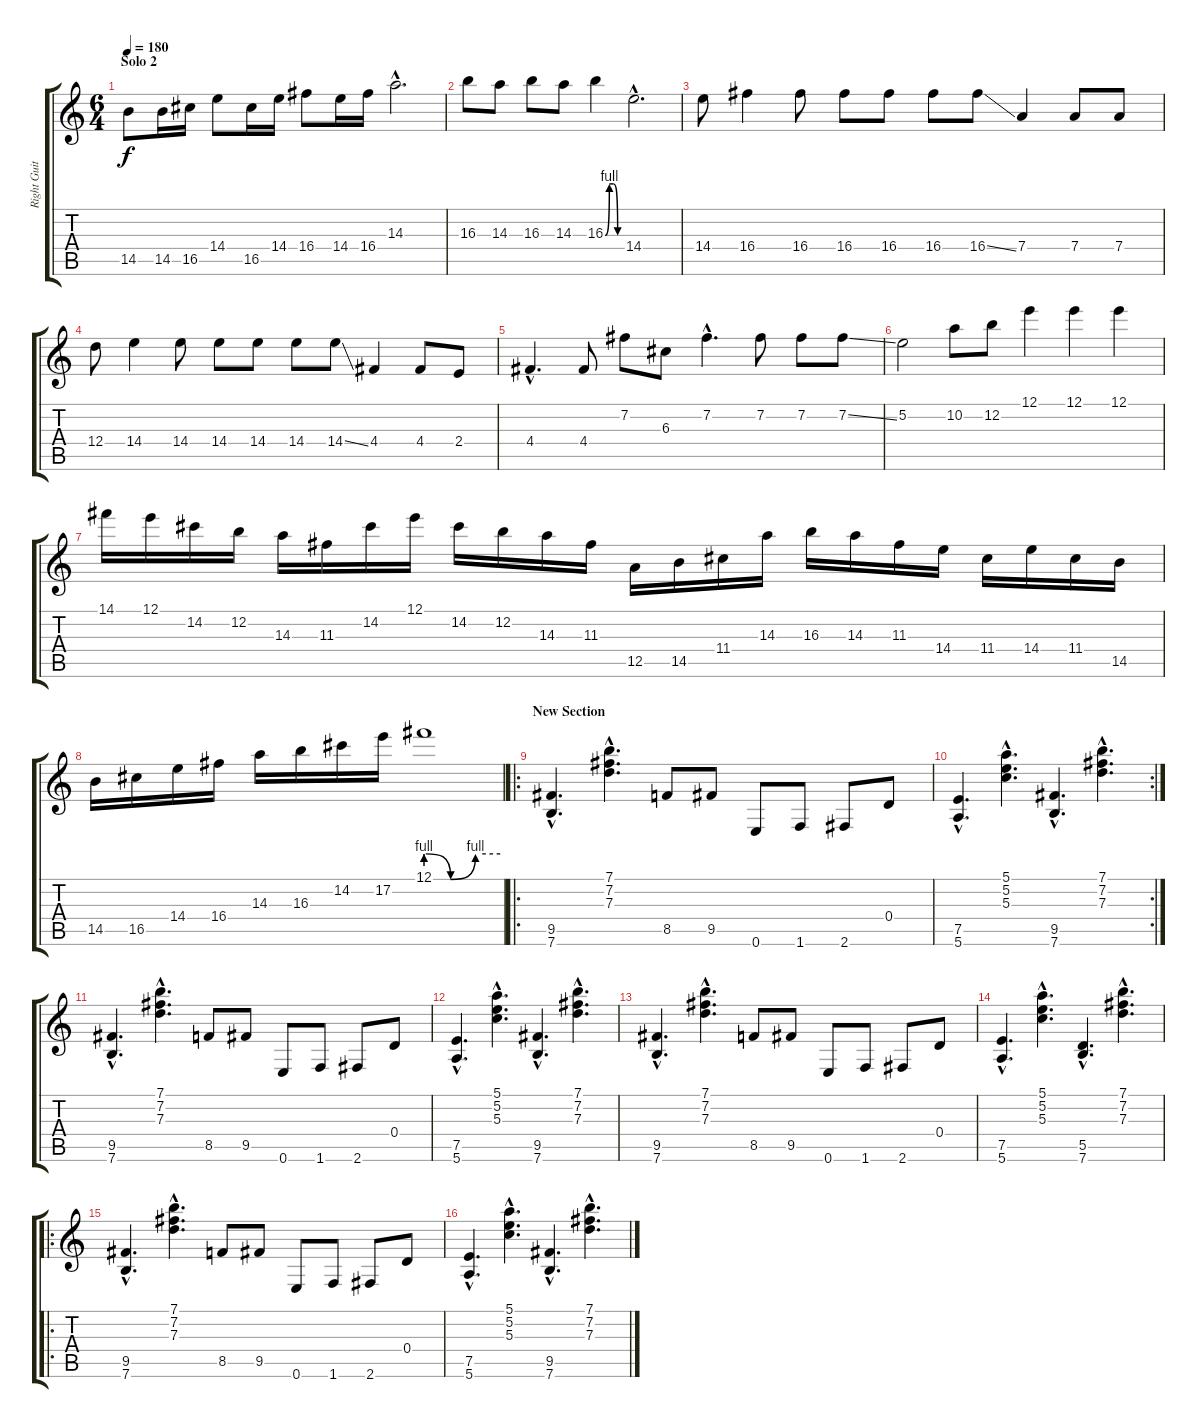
\track ("Right Guitar" "Right Guit") {instrument distortionguitar}
\staff {score tabs}
\tuning (E4 B3 G3 D3 A2 E2) {hide}
\ts (6 4)
\section ("" "Solo 2")
\tempo 180
\clef g2
\ks c
14.5.8{dy f} 14.5.16 16.5.16 14.4.8 16.5.16 14.4.16 16.4.8 14.4.16 16.4.16 14.3{hac}.2{d} |
16.3.8 14.3.8 16.3.8 14.3.8 16.3{be (custom 0 0 15 4 30 4 45 0 60 0)}.4 14.4{hac}.2{d} |
14.4.8 16.4.4 16.4.8 16.4.8 16.4.8 16.4.8 16.4{ss}.8 7.4.4 7.4.8 7.4.8 |
12.4.8 14.4.4 14.4.8 14.4.8 14.4.8 14.4.8 14.4{ss}.8 4.4.4 4.4.8 2.4.8 |
4.4{hac}.4{d} 4.4.8 7.2.8 6.3.8 7.2{hac}.4{d} 7.2.8 7.2.8 7.2{ss}.8 |
5.2.2 10.2.8 12.2.8 12.1.4 12.1.4 12.1.4 |
14.1.16 12.1.16 14.2.16 12.2.16 14.3.16 11.3.16 14.2.16 12.1.16 14.2.16 12.2.16 14.3.16 11.3.16 12.5.16 14.5.16 11.4.16 14.3.16 16.3.16 14.3.16 11.3.16 14.4.16 11.4.16 14.4.16 11.4.16 14.5.16 |
14.5.16 16.5.16 14.4.16 16.4.16 14.3.16 16.3.16 14.2.16 17.2.16 12.1{be (custom 0 4 20 0 40 4 60 4)}.1 |
\ro
\section ("" "New Section")
(9.5{hac} 7.6{hac}).4{d} (7.1{hac} 7.2{hac} 7.3{hac}).4{d} 8.5.8 9.5.8 0.6.8 1.6.8 2.6.8 0.4.8 |
\rc 2
(7.5{hac} 5.6{hac}).4{d} (5.1{hac} 5.2{hac} 5.3{hac}).4{d} (9.5{hac} 7.6{hac}).4{d} (7.1{hac} 7.2{hac} 7.3{hac}).4{d} |
(9.5{hac} 7.6{hac}).4{d} (7.1{hac} 7.2{hac} 7.3{hac}).4{d} 8.5.8 9.5.8 0.6.8 1.6.8 2.6.8 0.4.8 |
(7.5{hac} 5.6{hac}).4{d} (5.1{hac} 5.2{hac} 5.3{hac}).4{d} (9.5{hac} 7.6{hac}).4{d} (7.1{hac} 7.2{hac} 7.3{hac}).4{d} |
(9.5{hac} 7.6{hac}).4{d} (7.1{hac} 7.2{hac} 7.3{hac}).4{d} 8.5.8 9.5.8 0.6.8 1.6.8 2.6.8 0.4.8 |
(7.5{hac} 5.6{hac}).4{d} (5.1{hac} 5.2{hac} 5.3{hac}).4{d} (5.5{hac} 7.6{hac}).4{d} (7.1{hac} 7.2{hac} 7.3{hac}).4{d} |
\ro
(9.5{hac} 7.6{hac}).4{d} (7.1{hac} 7.2{hac} 7.3{hac}).4{d} 8.5.8 9.5.8 0.6.8 1.6.8 2.6.8 0.4.8 |
(7.5{hac} 5.6{hac}).4{d} (5.1{hac} 5.2{hac} 5.3{hac}).4{d} (9.5{hac} 7.6{hac}).4{d} (7.1{hac} 7.2{hac} 7.3{hac}).4{d}
